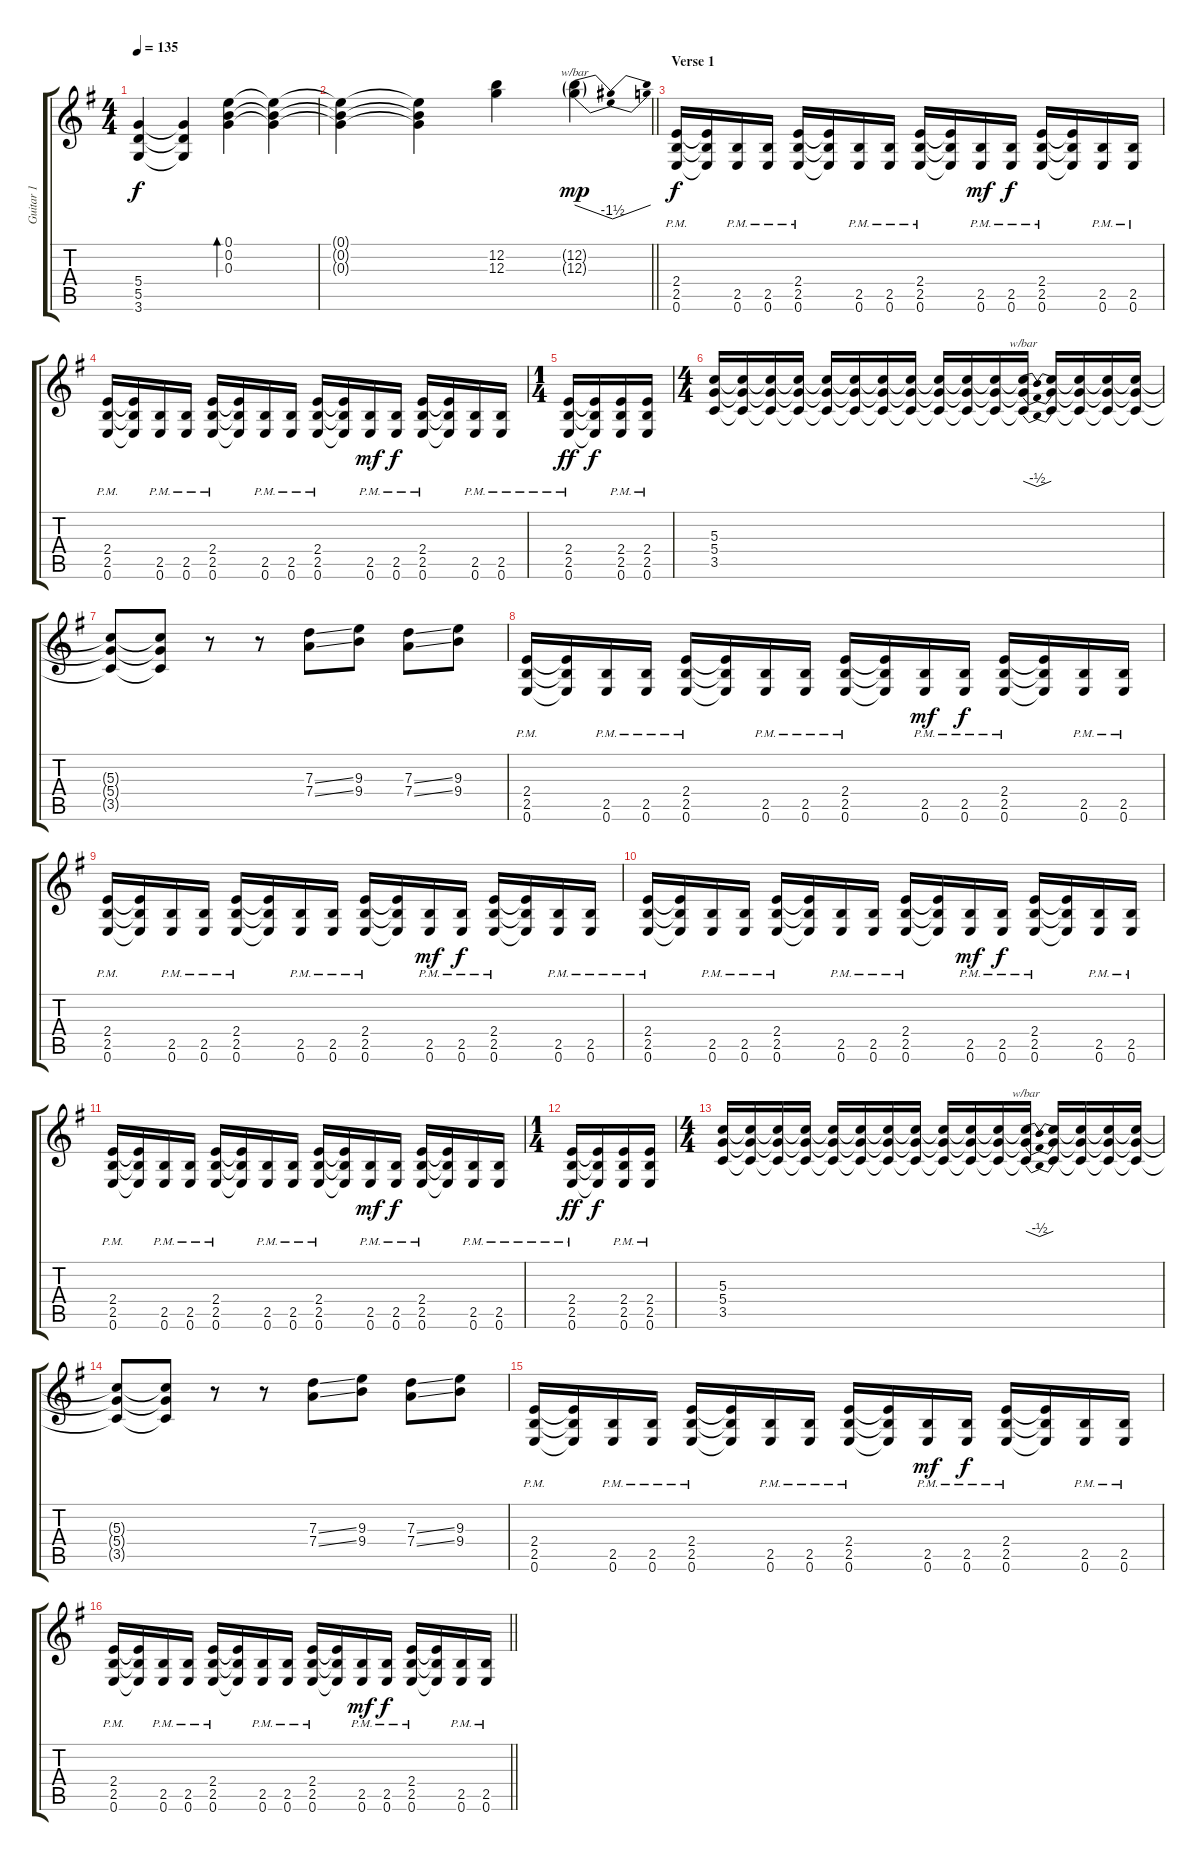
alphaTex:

\track ("Guitar 1" "Guitar 1") {instrument distortionguitar}
\staff {score tabs}
\tuning (E4 B3 G3 D3 A2 E2) {hide}
\ts (4 4)
\tempo 135
\clef g2
\ks g
(5.4{t} 5.5{t} 3.6{t}).4{dy f} (5.4{t} 5.5{t} 3.6{t}).4 (0.1 0.2 0.3).4{bd 240} (0.1{t} 0.2{t} 0.3{t}).4 |
\barLineRight lightlight
(0.1{t} 0.2{t} 0.3{t}).4 (0.1{t} 0.2{t} 0.3{t}).4 (12.2 12.3).4 (12.2{g} 12.3{g}).4{tbe (dip default 0 0 30 -6 60 0) dy mp} |
\section ("" "Verse 1")
(2.4{pm} 2.5{pm} 0.6{pm}).16{dy f} (2.4{t} 2.5{t} 0.6{t}).16 (2.5{pm} 0.6{pm}).16 (2.5{pm} 0.6{pm}).16 (2.4{pm} 2.5{pm} 0.6{pm}).16 (2.4{t} 2.5{t} 0.6{t}).16 (2.5{pm} 0.6{pm}).16 (2.5{pm} 0.6{pm}).16 (2.4{pm} 2.5{pm} 0.6{pm}).16 (2.4{t} 2.5{t} 0.6{t}).16 (2.5{pm} 0.6{pm}).16{dy mf} (2.5{pm} 0.6{pm}).16{dy f} (2.4{pm} 2.5{pm} 0.6{pm}).16 (2.4{t} 2.5{t} 0.6{t}).16 (2.5{pm} 0.6{pm}).16 (2.5{pm} 0.6{pm}).16 |
(2.4{pm} 2.5{pm} 0.6{pm}).16 (2.4{t} 2.5{t} 0.6{t}).16 (2.5{pm} 0.6{pm}).16 (2.5{pm} 0.6{pm}).16 (2.4{pm} 2.5{pm} 0.6{pm}).16 (2.4{t} 2.5{t} 0.6{t}).16 (2.5{pm} 0.6{pm}).16 (2.5{pm} 0.6{pm}).16 (2.4{pm} 2.5{pm} 0.6{pm}).16 (2.4{t} 2.5{t} 0.6{t}).16 (2.5{pm} 0.6{pm}).16{dy mf} (2.5{pm} 0.6{pm}).16{dy f} (2.4{pm} 2.5{pm} 0.6{pm}).16 (2.4{t} 2.5{t} 0.6{t}).16 (2.5{pm} 0.6{pm}).16 (2.5{pm} 0.6{pm}).16 |
\ts (1 4)
(2.4{pm} 2.5{pm} 0.6{pm}).16{dy ff} (2.4{t} 2.5{t} 0.6{t}).16{dy f} (2.4{pm} 2.5{pm} 0.6{pm}).16 (2.4{pm} 2.5{pm} 0.6{pm}).16 |
\ts (4 4)
(5.3 5.4 3.5).16 (5.3{t} 5.4{t} 3.5{t}).16 (5.3{t} 5.4{t} 3.5{t}).16 (5.3{t} 5.4{t} 3.5{t}).16 (5.3{t} 5.4{t} 3.5{t}).16 (5.3{t} 5.4{t} 3.5{t}).16 (5.3{t} 5.4{t} 3.5{t}).16 (5.3{t} 5.4{t} 3.5{t}).16 (5.3{t} 5.4{t} 3.5{t}).16 (5.3{t} 5.4{t} 3.5{t}).16 (5.3{t} 5.4{t} 3.5{t}).16 (5.3{t} 5.4{t} 3.5{t}).16{tbe (dip default 0 0 30 -2 60 0)} (5.3{t} 5.4{t} 3.5{t}).16 (5.3{t} 5.4{t} 3.5{t}).16 (5.3{t} 5.4{t} 3.5{t}).16 (5.3{t} 5.4{t} 3.5{t}).16 |
(5.3{t} 5.4{t} 3.5{t}).8 (5.3{t} 5.4{t} 3.5{t}).8 r.8 r.8 (7.3{ss} 7.4{ss}).8 (9.3 9.4).8 (7.3{ss} 7.4{ss}).8 (9.3 9.4).8 |
(2.4{pm} 2.5{pm} 0.6{pm}).16 (2.4{t} 2.5{t} 0.6{t}).16 (2.5{pm} 0.6{pm}).16 (2.5{pm} 0.6{pm}).16 (2.4{pm} 2.5{pm} 0.6{pm}).16 (2.4{t} 2.5{t} 0.6{t}).16 (2.5{pm} 0.6{pm}).16 (2.5{pm} 0.6{pm}).16 (2.4{pm} 2.5{pm} 0.6{pm}).16 (2.4{t} 2.5{t} 0.6{t}).16 (2.5{pm} 0.6{pm}).16{dy mf} (2.5{pm} 0.6{pm}).16{dy f} (2.4{pm} 2.5{pm} 0.6{pm}).16 (2.4{t} 2.5{t} 0.6{t}).16 (2.5{pm} 0.6{pm}).16 (2.5{pm} 0.6{pm}).16 |
(2.4{pm} 2.5{pm} 0.6{pm}).16 (2.4{t} 2.5{t} 0.6{t}).16 (2.5{pm} 0.6{pm}).16 (2.5{pm} 0.6{pm}).16 (2.4{pm} 2.5{pm} 0.6{pm}).16 (2.4{t} 2.5{t} 0.6{t}).16 (2.5{pm} 0.6{pm}).16 (2.5{pm} 0.6{pm}).16 (2.4{pm} 2.5{pm} 0.6{pm}).16 (2.4{t} 2.5{t} 0.6{t}).16 (2.5{pm} 0.6{pm}).16{dy mf} (2.5{pm} 0.6{pm}).16{dy f} (2.4{pm} 2.5{pm} 0.6{pm}).16 (2.4{t} 2.5{t} 0.6{t}).16 (2.5{pm} 0.6{pm}).16 (2.5{pm} 0.6{pm}).16 |
(2.4{pm} 2.5{pm} 0.6{pm}).16 (2.4{t} 2.5{t} 0.6{t}).16 (2.5{pm} 0.6{pm}).16 (2.5{pm} 0.6{pm}).16 (2.4{pm} 2.5{pm} 0.6{pm}).16 (2.4{t} 2.5{t} 0.6{t}).16 (2.5{pm} 0.6{pm}).16 (2.5{pm} 0.6{pm}).16 (2.4{pm} 2.5{pm} 0.6{pm}).16 (2.4{t} 2.5{t} 0.6{t}).16 (2.5{pm} 0.6{pm}).16{dy mf} (2.5{pm} 0.6{pm}).16{dy f} (2.4{pm} 2.5{pm} 0.6{pm}).16 (2.4{t} 2.5{t} 0.6{t}).16 (2.5{pm} 0.6{pm}).16 (2.5{pm} 0.6{pm}).16 |
(2.4{pm} 2.5{pm} 0.6{pm}).16 (2.4{t} 2.5{t} 0.6{t}).16 (2.5{pm} 0.6{pm}).16 (2.5{pm} 0.6{pm}).16 (2.4{pm} 2.5{pm} 0.6{pm}).16 (2.4{t} 2.5{t} 0.6{t}).16 (2.5{pm} 0.6{pm}).16 (2.5{pm} 0.6{pm}).16 (2.4{pm} 2.5{pm} 0.6{pm}).16 (2.4{t} 2.5{t} 0.6{t}).16 (2.5{pm} 0.6{pm}).16{dy mf} (2.5{pm} 0.6{pm}).16{dy f} (2.4{pm} 2.5{pm} 0.6{pm}).16 (2.4{t} 2.5{t} 0.6{t}).16 (2.5{pm} 0.6{pm}).16 (2.5{pm} 0.6{pm}).16 |
\ts (1 4)
(2.4{pm} 2.5{pm} 0.6{pm}).16{dy ff} (2.4{t} 2.5{t} 0.6{t}).16{dy f} (2.4{pm} 2.5{pm} 0.6{pm}).16 (2.4{pm} 2.5{pm} 0.6{pm}).16 |
\ts (4 4)
(5.3 5.4 3.5).16 (5.3{t} 5.4{t} 3.5{t}).16 (5.3{t} 5.4{t} 3.5{t}).16 (5.3{t} 5.4{t} 3.5{t}).16 (5.3{t} 5.4{t} 3.5{t}).16 (5.3{t} 5.4{t} 3.5{t}).16 (5.3{t} 5.4{t} 3.5{t}).16 (5.3{t} 5.4{t} 3.5{t}).16 (5.3{t} 5.4{t} 3.5{t}).16 (5.3{t} 5.4{t} 3.5{t}).16 (5.3{t} 5.4{t} 3.5{t}).16 (5.3{t} 5.4{t} 3.5{t}).16{tbe (dip default 0 0 30 -2 60 0)} (5.3{t} 5.4{t} 3.5{t}).16 (5.3{t} 5.4{t} 3.5{t}).16 (5.3{t} 5.4{t} 3.5{t}).16 (5.3{t} 5.4{t} 3.5{t}).16 |
(5.3{t} 5.4{t} 3.5{t}).8 (5.3{t} 5.4{t} 3.5{t}).8 r.8 r.8 (7.3{ss} 7.4{ss}).8 (9.3 9.4).8 (7.3{ss} 7.4{ss}).8 (9.3 9.4).8 |
(2.4{pm} 2.5{pm} 0.6{pm}).16 (2.4{t} 2.5{t} 0.6{t}).16 (2.5{pm} 0.6{pm}).16 (2.5{pm} 0.6{pm}).16 (2.4{pm} 2.5{pm} 0.6{pm}).16 (2.4{t} 2.5{t} 0.6{t}).16 (2.5{pm} 0.6{pm}).16 (2.5{pm} 0.6{pm}).16 (2.4{pm} 2.5{pm} 0.6{pm}).16 (2.4{t} 2.5{t} 0.6{t}).16 (2.5{pm} 0.6{pm}).16{dy mf} (2.5{pm} 0.6{pm}).16{dy f} (2.4{pm} 2.5{pm} 0.6{pm}).16 (2.4{t} 2.5{t} 0.6{t}).16 (2.5{pm} 0.6{pm}).16 (2.5{pm} 0.6{pm}).16 |
\barLineRight lightlight
(2.4{pm} 2.5{pm} 0.6{pm}).16 (2.4{t} 2.5{t} 0.6{t}).16 (2.5{pm} 0.6{pm}).16 (2.5{pm} 0.6{pm}).16 (2.4{pm} 2.5{pm} 0.6{pm}).16 (2.4{t} 2.5{t} 0.6{t}).16 (2.5{pm} 0.6{pm}).16 (2.5{pm} 0.6{pm}).16 (2.4{pm} 2.5{pm} 0.6{pm}).16 (2.4{t} 2.5{t} 0.6{t}).16 (2.5{pm} 0.6{pm}).16{dy mf} (2.5{pm} 0.6{pm}).16{dy f} (2.4{pm} 2.5{pm} 0.6{pm}).16 (2.4{t} 2.5{t} 0.6{t}).16 (2.5{pm} 0.6{pm}).16 (2.5{pm} 0.6{pm}).16
